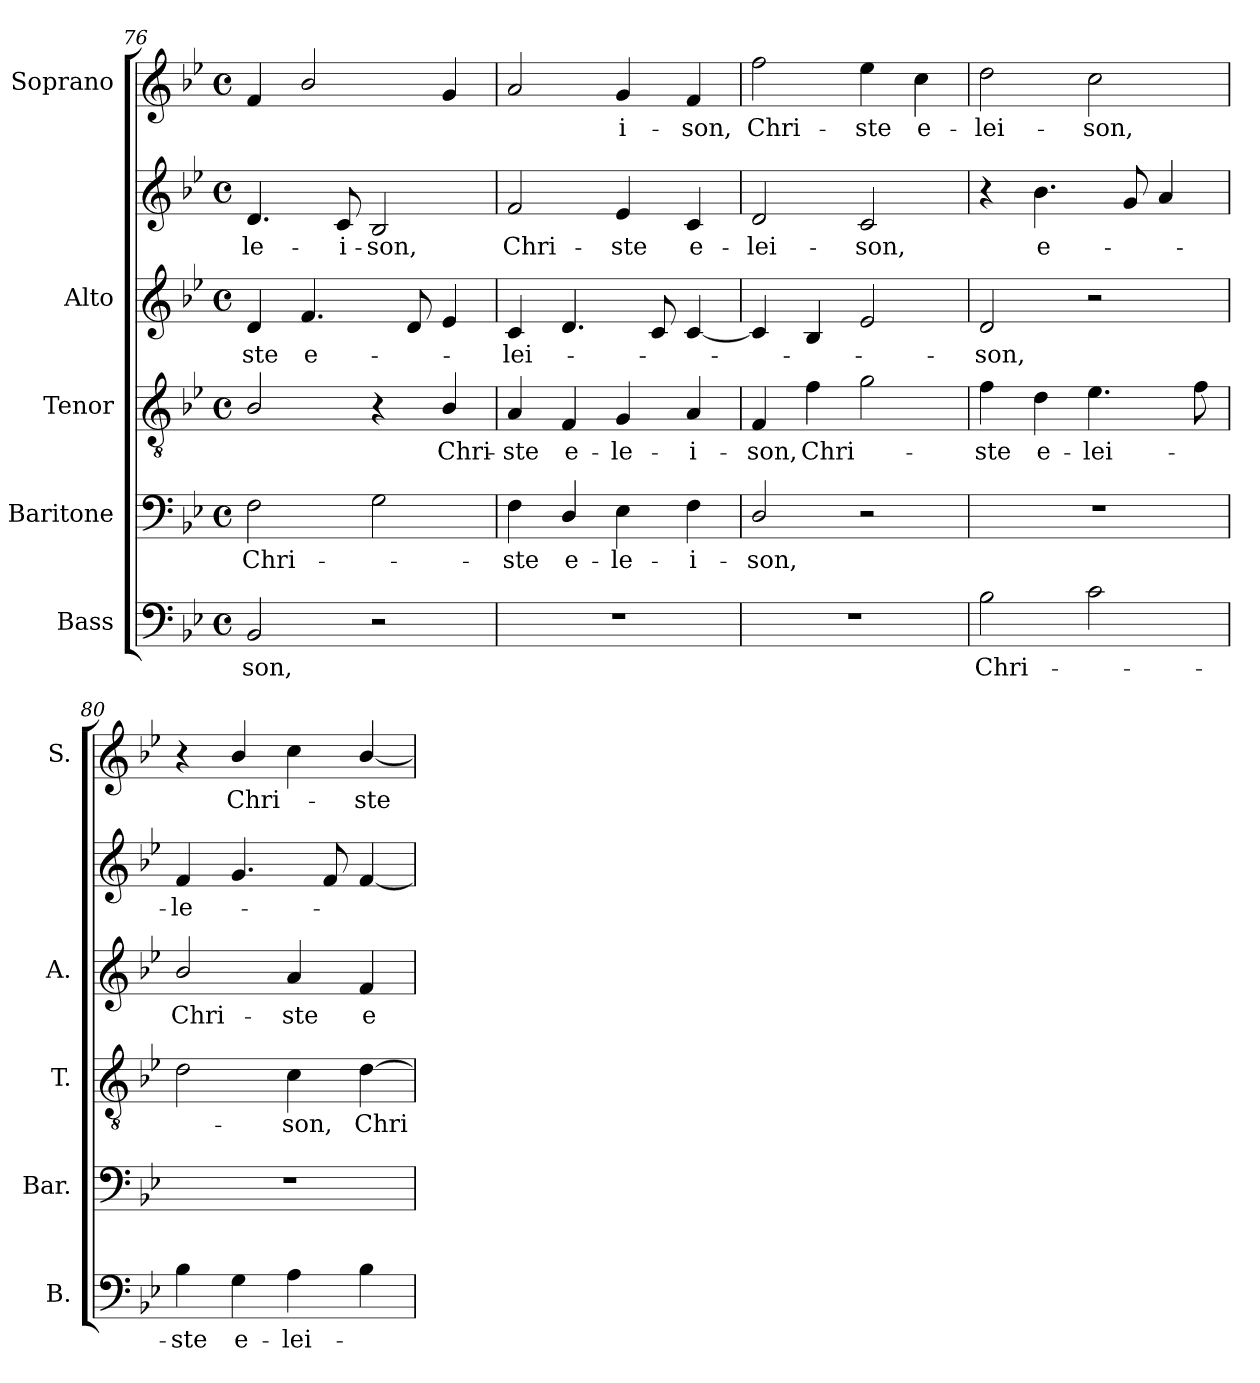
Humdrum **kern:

**kern	**text	**kern	**text	**kern	**text	**kern	**text	**kern	**text	**kern	**text
*part6	*part6	*part5	*part5	*part4	*part4	*part3	*part3	*part2	*part2	*part1	*part1
*staff6	*staff6	*staff5	*staff5	*staff4	*staff4	*staff3	*staff3	*staff2	*staff2	*staff1	*staff1
*I"Bass	*	*I"Baritone	*	*I"Tenor	*	*I"Alto	*	*	*	*I"Soprano	*
*I'B.	*	*I'Bar.	*	*I'T.	*	*I'A.	*	*	*	*I'S.	*
*clefF4	*	*clefF4	*	*clefGv2	*	*clefG2	*	*clefG2	*	*clefG2	*
*	*	*	*	*ITrd7c12	*	*	*	*	*	*	*
*k[b-e-]	*	*k[b-e-]	*	*k[b-e-]	*	*k[b-e-]	*	*k[b-e-]	*	*k[b-e-]	*
*B-:	*	*B-:	*	*B-:	*	*B-:	*	*B-:	*	*B-:	*
*M4/4	*	*M4/4	*	*M4/4	*	*M4/4	*	*M4/4	*	*M4/4	*
*met(c)	*	*met(c)	*	*met(c)	*	*met(c)	*	*met(c)	*	*met(c)	*
=76	=76	=76	=76	=76	=76	=76	=76	=76	=76	=76	=76
!	!LO:LY:b:color=#000000	!	!	!	!	!	!	!	!	!	!
!	!	!	!LO:LY:b:color=#000000	!	!	!	!	!	!	!	!
!	!	!	!	!	!	!	!LO:LY:b:color=#000000	!	!	!	!
!	!	!	!	!	!	!	!	!	!LO:LY:b:color=#000000	!	!
2BB-i/	-son,	2Fi\	Chri-	2BB-i/	.	4di/	-ste	4.di/	-le-	4fi/	.
!	!	!	!	!	!	!	!LO:LY:b:color=#000000	!	!	!	!
.	.	.	.	.	.	4.fi/	e-	.	.	2b-i/	.
!	!	!	!	!	!	!	!	!	!LO:LY:b:color=#000000	!	!
.	.	.	.	.	.	.	.	8ci/	-i-	.	.
!	!	!	!	!	!	!	!	!	!LO:LY:b:color=#000000	!	!
2r	.	2Gi\	.	4r	.	.	.	2B-i/	-son,	.	.
.	.	.	.	.	.	8di/	.	.	.	.	.
!	!	!	!	!	!LO:LY:b:color=#000000	!	!	!	!	!	!
.	.	.	.	4BB-i/	Chri-	4e-i/	.	.	.	4gi/	.
=77	=77	=77	=77	=77	=77	=77	=77	=77	=77	=77	=77
!	!	!	!LO:LY:b:color=#000000	!	!	!	!	!	!	!	!
!	!	!	!	!	!LO:LY:b:color=#000000	!	!	!	!	!	!
!	!	!	!	!	!	!	!LO:LY:b:color=#000000	!	!	!	!
!	!	!	!	!	!	!	!	!	!LO:LY:b:color=#000000	!	!
1r	.	4Fi\	-ste	4AAi/	-ste	4ci/	-lei-	2fi/	Chri-	2ai/	.
!	!	!	!LO:LY:b:color=#000000	!	!	!	!	!	!	!	!
!	!	!	!	!	!LO:LY:b:color=#000000	!	!	!	!	!	!
.	.	4Di/	e-	4FFi/	e-	4.di/	.	.	.	.	.
!	!	!	!LO:LY:b:color=#000000	!	!	!	!	!	!	!	!
!	!	!	!	!	!LO:LY:b:color=#000000	!	!	!	!	!	!
!	!	!	!	!	!	!	!	!	!LO:LY:b:color=#000000	!	!
!	!	!	!	!	!	!	!	!	!	!	!LO:LY:b:color=#000000
.	.	4E-i\	-le-	4GGi/	-le-	.	.	4e-i/	-ste	4gi/	-i-
.	.	.	.	.	.	8ci/	.	.	.	.	.
!	!	!	!LO:LY:b:color=#000000	!	!	!	!	!	!	!	!
!	!	!	!	!	!LO:LY:b:color=#000000	!	!	!	!	!	!
!	!	!	!	!	!	!	!	!	!LO:LY:b:color=#000000	!	!
!	!	!	!	!	!	!	!	!	!	!	!LO:LY:b:color=#000000
.	.	4Fi\	-i-	4AAi/	-i-	[4ci/	.	4ci/	e-	4fi/	-son,
=78	=78	=78	=78	=78	=78	=78	=78	=78	=78	=78	=78
!	!	!	!LO:LY:b:color=#000000	!	!	!	!	!	!	!	!
!	!	!	!	!	!LO:LY:b:color=#000000	!	!	!	!	!	!
!	!	!	!	!	!	!	!	!	!LO:LY:b:color=#000000	!	!
!	!	!	!	!	!	!	!	!	!	!	!LO:LY:b:color=#000000
1r	.	2Di/	-son,	4FFi/	-son,	4ci/]	.	2di/	-lei-	2ffi\	Chri-
!	!	!	!	!	!LO:LY:b:color=#000000	!	!	!	!	!	!
.	.	.	.	4Fi\	Chri-	4B-i/	.	.	.	.	.
!	!	!	!	!	!	!	!	!	!LO:LY:b:color=#000000	!	!
!	!	!	!	!	!	!	!	!	!	!	!LO:LY:b:color=#000000
.	.	2r	.	2Gi\	.	2e-i/	.	2ci/	-son,	4ee-i\	-ste
!	!	!	!	!	!	!	!	!	!	!	!LO:LY:b:color=#000000
.	.	.	.	.	.	.	.	.	.	4cci\	e-
=79	=79	=79	=79	=79	=79	=79	=79	=79	=79	=79	=79
!	!LO:LY:b:color=#000000	!	!	!	!	!	!	!	!	!	!
!	!	!	!	!	!LO:LY:b:color=#000000	!	!	!	!	!	!
!	!	!	!	!	!	!	!LO:LY:b:color=#000000	!	!	!	!
!	!	!	!	!	!	!	!	!	!	!	!LO:LY:b:color=#000000
2B-i\	Chri-	1r	.	4Fi\	-ste	2di/	-son,	4r	.	2ddi\	-lei-
!	!	!	!	!	!LO:LY:b:color=#000000	!	!	!	!	!	!
!	!	!	!	!	!	!	!	!	!LO:LY:b:color=#000000	!	!
.	.	.	.	4Di\	e-	.	.	4.b-i\	e-	.	.
!	!	!	!	!	!LO:LY:b:color=#000000	!	!	!	!	!	!
!	!	!	!	!	!	!	!	!	!	!	!LO:LY:b:color=#000000
2ci\	.	.	.	4.E-i\	-lei-	2r	.	.	.	2cci\	-son,
.	.	.	.	.	.	.	.	8gi/	.	.	.
.	.	.	.	.	.	.	.	4ai/	.	.	.
.	.	.	.	8Fi\	.	.	.	.	.	.	.
!!LO:LB:g=z
=80	=80	=80	=80	=80	=80	=80	=80	=80	=80	=80	=80
!	!LO:LY:b:color=#000000	!	!	!	!	!	!	!	!	!	!
!	!	!	!	!	!	!	!LO:LY:b:color=#000000	!	!	!	!
!	!	!	!	!	!	!	!	!	!LO:LY:b:color=#000000	!	!
4B-i\	-ste	1r	.	2Di\	.	2b-i/	Chri-	4fi/	-le-	4r	.
!	!LO:LY:b:color=#000000	!	!	!	!	!	!	!	!	!	!
!	!	!	!	!	!	!	!	!	!	!	!LO:LY:b:color=#000000
4Gi\	e-	.	.	.	.	.	.	4.gi/	.	4b-i/	Chri-
!	!LO:LY:b:color=#000000	!	!	!	!	!	!	!	!	!	!
!	!	!	!	!	!LO:LY:b:color=#000000	!	!	!	!	!	!
!	!	!	!	!	!	!	!LO:LY:b:color=#000000	!	!	!	!
4Ai\	-lei-	.	.	4Ci\	-son,	4ai/	-ste	.	.	4cci\	.
.	.	.	.	.	.	.	.	8fi/	.	.	.
!	!	!	!	!	!LO:LY:b:color=#000000	!	!	!	!	!	!
!	!	!	!	!	!	!	!LO:LY:b:color=#000000	!	!	!	!
!	!	!	!	!	!	!	!	!	!	!	!LO:LY:b:color=#000000
4B-i\	.	.	.	[4Di\	Chri-	4fi/	e-	[4fi/	.	[4b-i/	-ste
=	=	=	=	=	=	=	=	=	=	=	=
*-	*-	*-	*-	*-	*-	*-	*-	*-	*-	*-	*-
